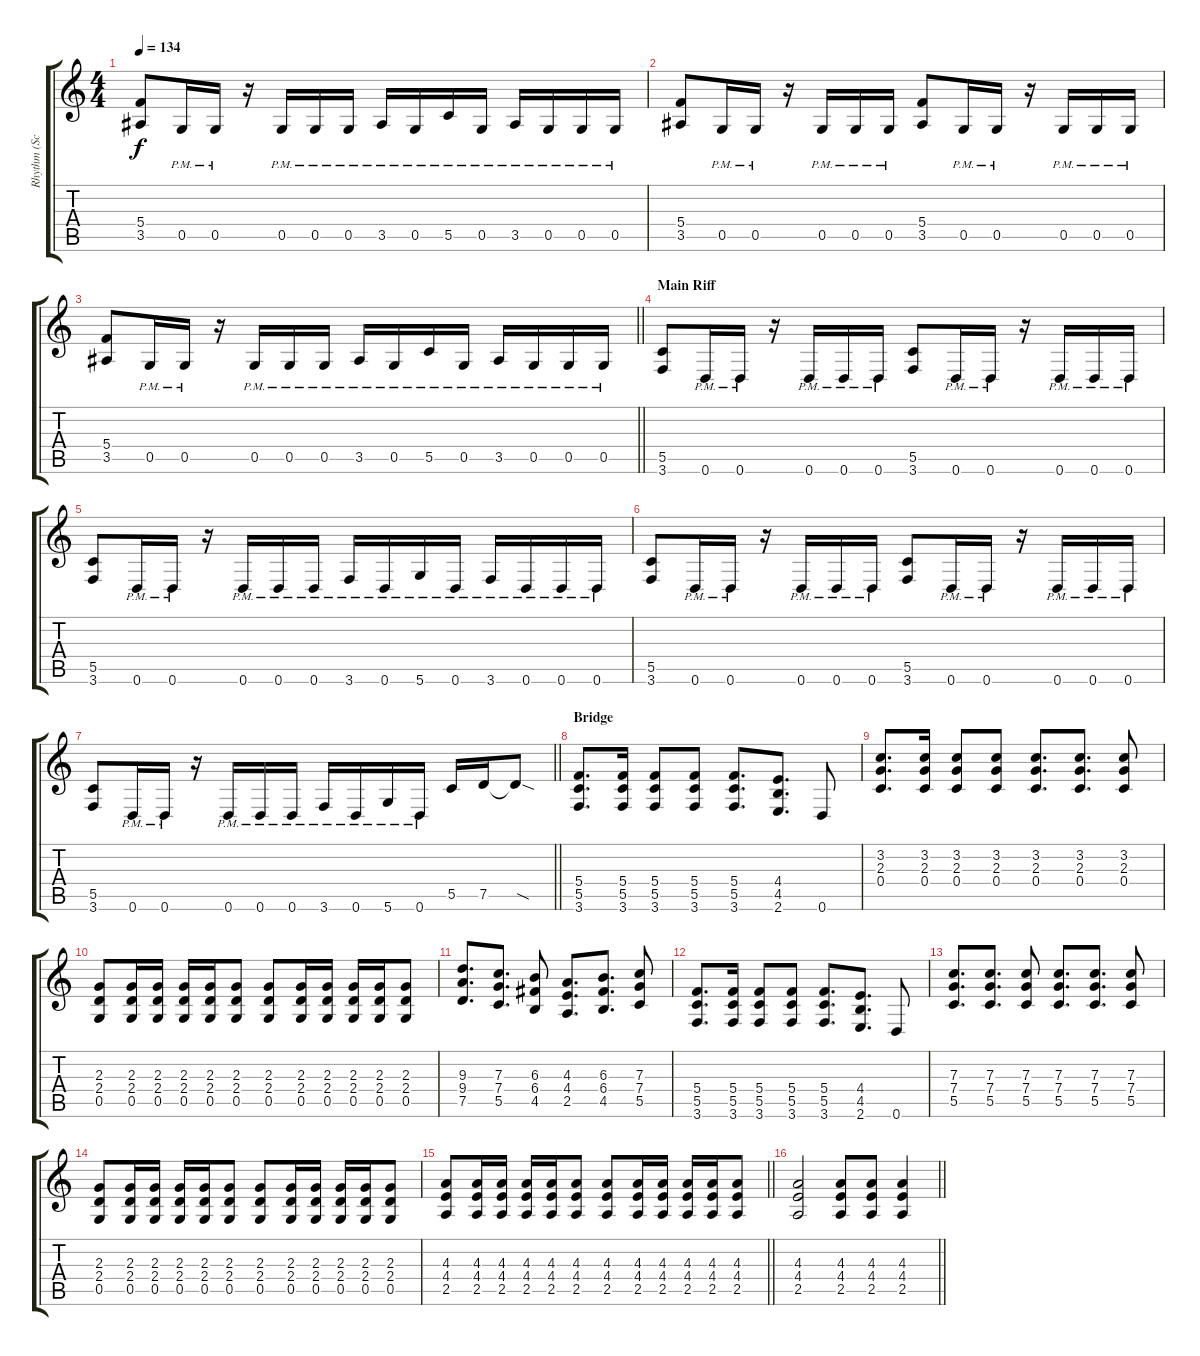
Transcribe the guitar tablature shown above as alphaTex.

\track ("Rhythm (Scotti Hill)" "Rhythm (Sc") {instrument distortionguitar}
\staff {score tabs}
\tuning (D4 A3 F3 C3 G2 D2) {hide}
\ts (4 4)
\tempo 134
\clef g2
\ks c
(5.4 3.5).8{dy f} 0.5{pm}.16 0.5{pm}.16 r.16 0.5{pm}.16 0.5{pm}.16 0.5{pm}.16 3.5{pm}.16 0.5{pm}.16 5.5{pm}.16 0.5{pm}.16 3.5{pm}.16 0.5{pm}.16 0.5{pm}.16 0.5{pm}.16 |
(5.4 3.5).8 0.5{pm}.16 0.5{pm}.16 r.16 0.5{pm}.16 0.5{pm}.16 0.5{pm}.16 (5.4 3.5).8 0.5{pm}.16 0.5{pm}.16 r.16 0.5{pm}.16 0.5{pm}.16 0.5{pm}.16 |
\barLineRight lightlight
(5.4 3.5).8 0.5{pm}.16 0.5{pm}.16 r.16 0.5{pm}.16 0.5{pm}.16 0.5{pm}.16 3.5{pm}.16 0.5{pm}.16 5.5{pm}.16 0.5{pm}.16 3.5{pm}.16 0.5{pm}.16 0.5{pm}.16 0.5{pm}.16 |
\section ("" "Main Riff")
(5.5 3.6).8 0.6{pm}.16 0.6{pm}.16 r.16 0.6{pm}.16 0.6{pm}.16 0.6{pm}.16 (5.5 3.6).8 0.6{pm}.16 0.6{pm}.16 r.16 0.6{pm}.16 0.6{pm}.16 0.6{pm}.16 |
(5.5 3.6).8 0.6{pm}.16 0.6{pm}.16 r.16 0.6{pm}.16 0.6{pm}.16 0.6{pm}.16 3.6{pm}.16 0.6{pm}.16 5.6{pm}.16 0.6{pm}.16 3.6{pm}.16 0.6{pm}.16 0.6{pm}.16 0.6{pm}.16 |
(5.5 3.6).8 0.6{pm}.16 0.6{pm}.16 r.16 0.6{pm}.16 0.6{pm}.16 0.6{pm}.16 (5.5 3.6).8 0.6{pm}.16 0.6{pm}.16 r.16 0.6{pm}.16 0.6{pm}.16 0.6{pm}.16 |
\barLineRight lightlight
(5.5 3.6).8 0.6{pm}.16 0.6{pm}.16 r.16 0.6{pm}.16 0.6{pm}.16 0.6{pm}.16 3.6{pm}.16 0.6{pm}.16 5.6{pm}.16 0.6{pm}.16 5.5.16 7.5.16 7.5{sod t}.8 |
\section ("" "Bridge")
(5.4 5.5 3.6).8{d} (5.4 5.5 3.6).16 (5.4 5.5 3.6).8 (5.4 5.5 3.6).8 (5.4 5.5 3.6).8{d} (4.4 4.5 2.6).8{d} 0.6.8 |
(3.2 2.3 0.4).8{d} (3.2 2.3 0.4).16 (3.2 2.3 0.4).8 (3.2 2.3 0.4).8 (3.2 2.3 0.4).8{d} (3.2 2.3 0.4).8{d} (3.2 2.3 0.4).8 |
(2.3 2.4 0.5).8 (2.3 2.4 0.5).16 (2.3 2.4 0.5).16 (2.3 2.4 0.5).16 (2.3 2.4 0.5).16 (2.3 2.4 0.5).8 (2.3 2.4 0.5).8 (2.3 2.4 0.5).16 (2.3 2.4 0.5).16 (2.3 2.4 0.5).16 (2.3 2.4 0.5).16 (2.3 2.4 0.5).8 |
(9.3 9.4 7.5).8{d} (7.3 7.4 5.5).8{d} (6.3 6.4 4.5).8 (4.3 4.4 2.5).8{d} (6.3 6.4 4.5).8{d} (7.3 7.4 5.5).8 |
(5.4 5.5 3.6).8{d} (5.4 5.5 3.6).16 (5.4 5.5 3.6).8 (5.4 5.5 3.6).8 (5.4 5.5 3.6).8{d} (4.4 4.5 2.6).8{d} 0.6.8 |
(7.3 7.4 5.5).8{d} (7.3 7.4 5.5).8{d} (7.3 7.4 5.5).8 (7.3 7.4 5.5).8{d} (7.3 7.4 5.5).8{d} (7.3 7.4 5.5).8 |
(2.3 2.4 0.5).8 (2.3 2.4 0.5).16 (2.3 2.4 0.5).16 (2.3 2.4 0.5).16 (2.3 2.4 0.5).16 (2.3 2.4 0.5).8 (2.3 2.4 0.5).8 (2.3 2.4 0.5).16 (2.3 2.4 0.5).16 (2.3 2.4 0.5).16 (2.3 2.4 0.5).16 (2.3 2.4 0.5).8 |
\barLineRight lightlight
(4.3 4.4 2.5).8 (4.3 4.4 2.5).16 (4.3 4.4 2.5).16 (4.3 4.4 2.5).16 (4.3 4.4 2.5).16 (4.3 4.4 2.5).8 (4.3 4.4 2.5).8 (4.3 4.4 2.5).16 (4.3 4.4 2.5).16 (4.3 4.4 2.5).16 (4.3 4.4 2.5).16 (4.3 4.4 2.5).8 |
\barLineRight lightlight
(4.3 4.4 2.5).2 (4.3 4.4 2.5).8 (4.3 4.4 2.5).8 (4.3 4.4 2.5).4
